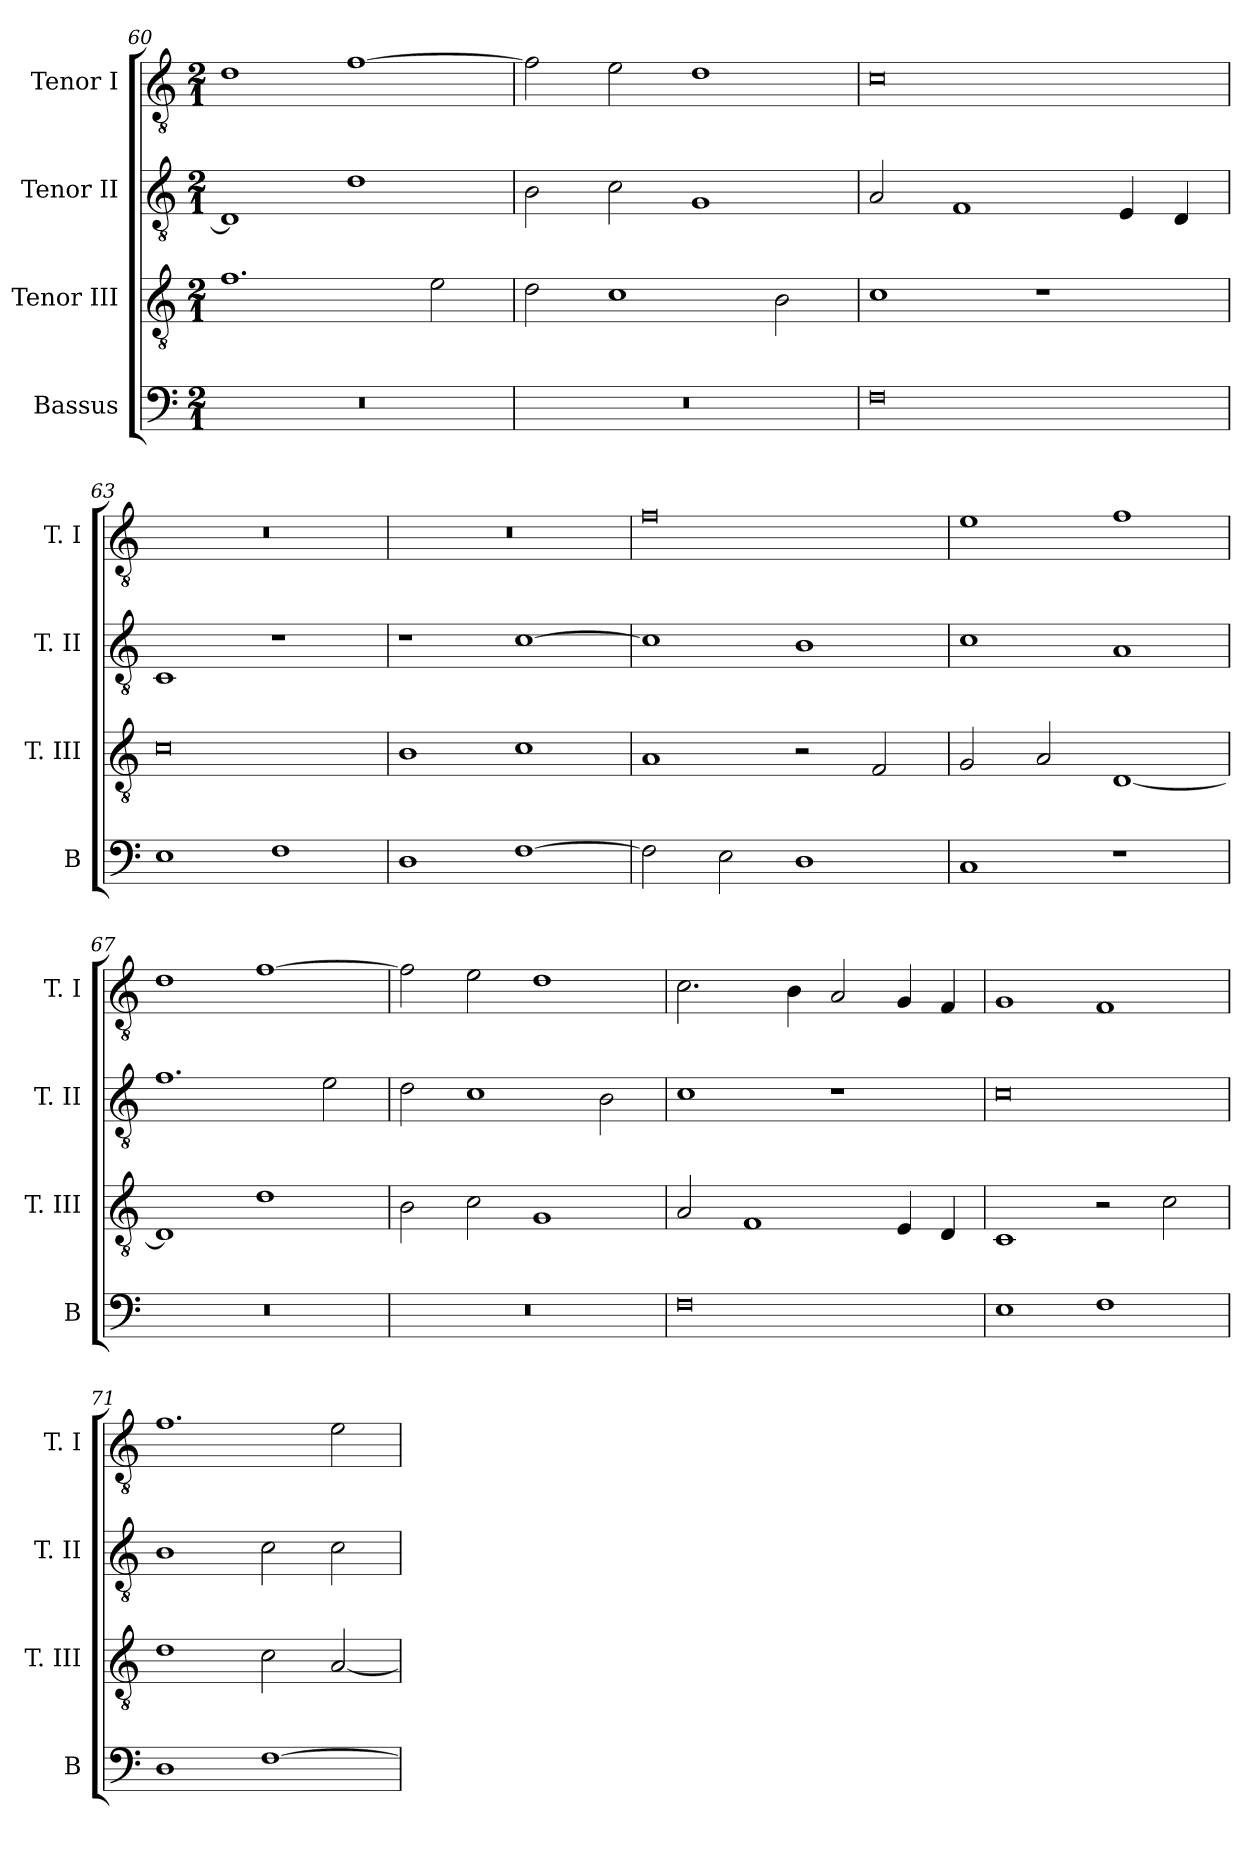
**kern	**kern	**kern	**kern
*part4	*part3	*part2	*part1
*staff4	*staff3	*staff2	*staff1
*I"Bassus	*I"Tenor III	*I"Tenor II	*I"Tenor I
*I'B	*I'T. III	*I'T. II	*I'T. I
*clefF4	*clefGv2	*clefGv2	*clefGv2
*k[]	*k[]	*k[]	*k[]
*C:	*C:	*C:	*C:
*M2/1	*M2/1	*M2/1	*M2/1
=60	=60	=60	=60
0r	1.f	1D]	1d
.	.	1d	[1f
.	2e	.	.
=61	=61	=61	=61
0r	2d	2B	2f]
.	1c	2c	2e
.	.	1G	1d
.	2B	.	.
=62	=62	=62	=62
0F	1c	2A	0c
.	.	1F	.
.	1r	.	.
.	.	4E	.
.	.	4D	.
=63	=63	=63	=63
1E	0c	1C	0r
1F	.	1r	.
=64	=64	=64	=64
1D	1B	1r	0r
[1F	1c	[1c	.
=65	=65	=65	=65
2F]	1A	1c]	0f
2E	.	.	.
1D	2r	1B	.
.	2F	.	.
=66	=66	=66	=66
1C	2G	1c	1e
.	2A	.	.
1r	[1D	1A	1f
=67	=67	=67	=67
0r	1D]	1.f	1d
.	1d	.	[1f
.	.	2e	.
=68	=68	=68	=68
0r	2B	2d	2f]
.	2c	1c	2e
.	1G	.	1d
.	.	2B	.
=69	=69	=69	=69
0F	2A	1c	2.c
.	1F	.	.
.	.	.	4B
.	.	1r	2A
.	4E	.	4G
.	4D	.	4F
=70	=70	=70	=70
1E	1C	0c	1G
1F	2r	.	1F
.	2c	.	.
=71	=71	=71	=71
1D	1d	1B	1.f
[1F	2c	2c	.
.	[2A	2c	2e
=	=	=	=
*-	*-	*-	*-
